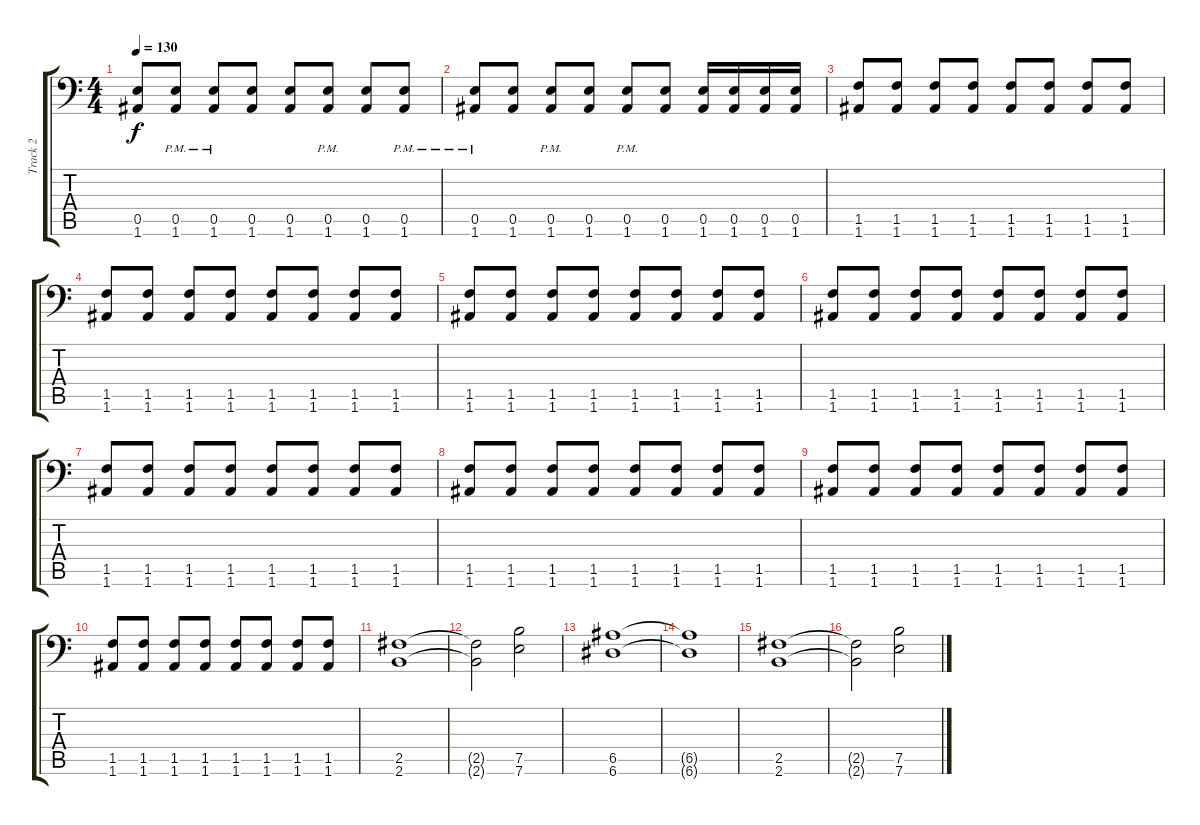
\track ("Track 2" "Track 2") {instrument distortionguitar}
\staff {score tabs}
\tuning (B3 Gb3 D3 A2 E2 A1) {hide}
\ts (4 4)
\tempo 130
\clef f4
\ks c
(0.5 1.6).8{dy f} (0.5{pm} 1.6{pm}).8 (0.5{pm} 1.6{pm}).8 (0.5 1.6).8 (0.5 1.6).8 (0.5{pm} 1.6).8 (0.5 1.6).8 (0.5{pm} 1.6).8 |
(0.5 1.6{pm}).8 (0.5 1.6).8 (0.5 1.6{pm}).8 (0.5 1.6).8 (0.5{pm} 1.6{pm}).8 (0.5 1.6).8 (0.5 1.6).16 (0.5 1.6).16 (0.5 1.6).16 (0.5 1.6).16 |
(1.5 1.6).8 (1.5 1.6).8 (1.5 1.6).8 (1.5 1.6).8 (1.5 1.6).8 (1.5 1.6).8 (1.5 1.6).8 (1.5 1.6).8 |
(1.5 1.6).8 (1.5 1.6).8 (1.5 1.6).8 (1.5 1.6).8 (1.5 1.6).8 (1.5 1.6).8 (1.5 1.6).8 (1.5 1.6).8 |
(1.5 1.6).8 (1.5 1.6).8 (1.5 1.6).8 (1.5 1.6).8 (1.5 1.6).8 (1.5 1.6).8 (1.5 1.6).8 (1.5 1.6).8 |
(1.5 1.6).8 (1.5 1.6).8 (1.5 1.6).8 (1.5 1.6).8 (1.5 1.6).8 (1.5 1.6).8 (1.5 1.6).8 (1.5 1.6).8 |
(1.5 1.6).8 (1.5 1.6).8 (1.5 1.6).8 (1.5 1.6).8 (1.5 1.6).8 (1.5 1.6).8 (1.5 1.6).8 (1.5 1.6).8 |
(1.5 1.6).8 (1.5 1.6).8 (1.5 1.6).8 (1.5 1.6).8 (1.5 1.6).8 (1.5 1.6).8 (1.5 1.6).8 (1.5 1.6).8 |
(1.5 1.6).8 (1.5 1.6).8 (1.5 1.6).8 (1.5 1.6).8 (1.5 1.6).8 (1.5 1.6).8 (1.5 1.6).8 (1.5 1.6).8 |
(1.5 1.6).8 (1.5 1.6).8 (1.5 1.6).8 (1.5 1.6).8 (1.5 1.6).8 (1.5 1.6).8 (1.5 1.6).8 (1.5 1.6).8 |
(2.5 2.6).1 |
(2.5{t} 2.6{t}).2 (7.5 7.6).2 |
(6.5 6.6).1 |
(6.5{t} 6.6{t}).1 |
(2.5 2.6).1 |
(2.5{t} 2.6{t}).2 (7.5 7.6).2
